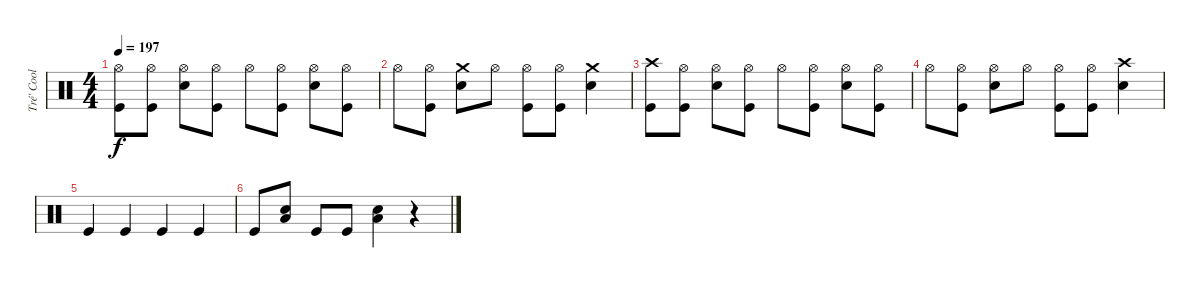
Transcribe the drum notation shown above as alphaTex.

\track ("Tré' Cool" "Tré' Cool") {instrument percussion}
\staff {score}
\articulation defaults
\ts (4 4)
\tempo 197
\clef neutral
\ks c
("Hi-Hat (open)" "Kick (hit)").8{dy f} ("Hi-Hat (open)" "Kick (hit)").8 ("Hi-Hat (open)" "Electric Snare (hit)").8 ("Hi-Hat (open)" "Kick (hit)").8 "Hi-Hat (open)".8 ("Hi-Hat (open)" "Kick (hit)").8 ("Hi-Hat (open)" "Electric Snare (hit)").8 ("Hi-Hat (open)" "Kick (hit)").8 |
"Hi-Hat (open)".8 ("Hi-Hat (open)" "Kick (hit)").8 ("Crash medium (hit)" "Electric Snare (hit)").8 "Hi-Hat (open)".8 ("Hi-Hat (open)" "Kick (hit)").8 ("Hi-Hat (open)" "Kick (hit)").8 ("Crash medium (hit)" "Electric Snare (hit)").4 |
("Crash high (hit)" "Kick (hit)").8 ("Hi-Hat (open)" "Kick (hit)").8 ("Hi-Hat (open)" "Electric Snare (hit)").8 ("Hi-Hat (open)" "Kick (hit)").8 "Hi-Hat (open)".8 ("Hi-Hat (open)" "Kick (hit)").8 ("Hi-Hat (open)" "Electric Snare (hit)").8 ("Hi-Hat (open)" "Kick (hit)").8 |
"Hi-Hat (open)".8 ("Hi-Hat (open)" "Kick (hit)").8 ("Hi-Hat (open)" "Electric Snare (hit)").8 "Hi-Hat (open)".8 ("Hi-Hat (open)" "Kick (hit)").8 ("Hi-Hat (open)" "Kick (hit)").8 ("Crash high (hit)" "Electric Snare (hit)").4 |
"Kick (hit)".4 "Kick (hit)".4 "Kick (hit)".4 "Kick (hit)".4 |
"Kick (hit)".8 ("Electric Snare (hit)" "Low Floor Tom (hit)").8 "Kick (hit)".8 "Kick (hit)".8 ("Electric Snare (hit)" "Low Floor Tom (hit)").4 r.4
